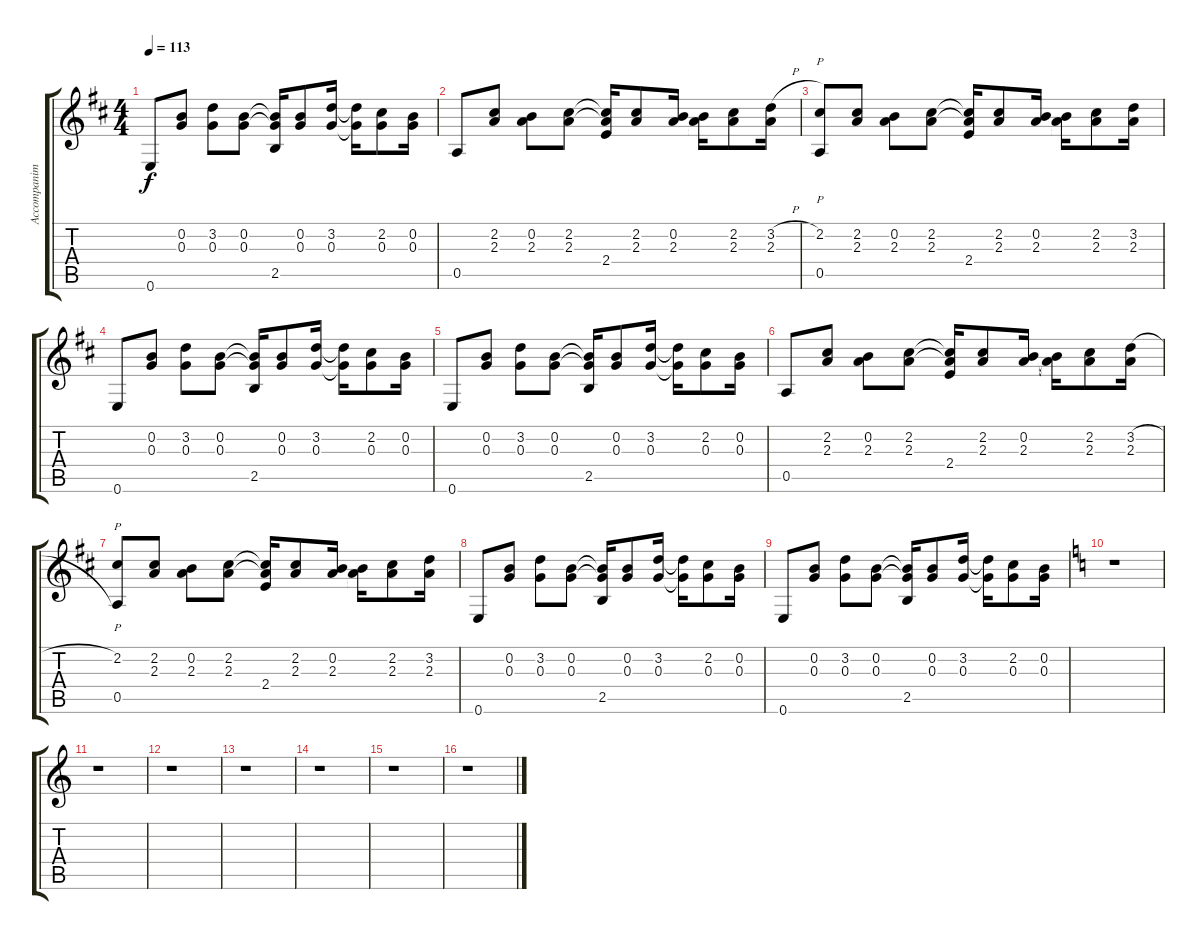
\track ("Accompaniment Guitar" "Accompanim") {instrument acousticguitarsteel}
\staff {score tabs}
\tuning (E4 B3 G3 D3 A2 E2) {hide}
\ts (4 4)
\tempo 113
\clef g2
\ks d
0.6.8{dy f} (0.2 0.3).8 (3.2 0.3).8 (0.2 0.3).8 (0.2{t} 0.3{t} 2.5).16 (0.2 0.3).8 (3.2 0.3).16 (3.2{t} 0.3{t}).16 (2.2 0.3).8 (0.2 0.3).16 |
0.5.8 (2.2 2.3).8 (0.2 2.3).8 (2.2 2.3).8 (2.2{t} 2.3{t} 2.4).16 (2.2 2.3).8 (0.2 2.3).16 (0.2{t} 2.3{t}).16 (2.2 2.3).8 (3.2{h} 2.3).16 |
(2.2 0.5).8{p} (2.2 2.3).8 (0.2 2.3).8 (2.2 2.3).8 (2.2{t} 2.3{t} 2.4).16 (2.2 2.3).8 (0.2 2.3).16 (0.2{t} 2.3{t}).16 (2.2 2.3).8 (3.2 2.3).16 |
0.6.8 (0.2 0.3).8 (3.2 0.3).8 (0.2 0.3).8 (0.2{t} 0.3{t} 2.5).16 (0.2 0.3).8 (3.2 0.3).16 (3.2{t} 0.3{t}).16 (2.2 0.3).8 (0.2 0.3).16 |
0.6.8 (0.2 0.3).8 (3.2 0.3).8 (0.2 0.3).8 (0.2{t} 0.3{t} 2.5).16 (0.2 0.3).8 (3.2 0.3).16 (3.2{t} 0.3{t}).16 (2.2 0.3).8 (0.2 0.3).16 |
0.5.8 (2.2 2.3).8 (0.2 2.3).8 (2.2 2.3).8 (2.2{t} 2.3{t} 2.4).16 (2.2 2.3).8 (0.2 2.3).16 (0.2{t} 2.3{t}).16 (2.2 2.3).8 (3.2{h} 2.3).16 |
(2.2 0.5).8{p} (2.2 2.3).8 (0.2 2.3).8 (2.2 2.3).8 (2.2{t} 2.3{t} 2.4).16 (2.2 2.3).8 (0.2 2.3).16 (0.2{t} 2.3{t}).16 (2.2 2.3).8 (3.2 2.3).16 |
0.6.8 (0.2 0.3).8 (3.2 0.3).8 (0.2 0.3).8 (0.2{t} 0.3{t} 2.5).16 (0.2 0.3).8 (3.2 0.3).16 (3.2{t} 0.3{t}).16 (2.2 0.3).8 (0.2 0.3).16 |
0.6.8 (0.2 0.3).8 (3.2 0.3).8 (0.2 0.3).8 (0.2{t} 0.3{t} 2.5).16 (0.2 0.3).8 (3.2 0.3).16 (3.2{t} 0.3{t}).16 (2.2 0.3).8 (0.2 0.3).16 |
\ks c
r.1 |
r.1 |
r.1 |
r.1 |
r.1 |
r.1 |
r.1
